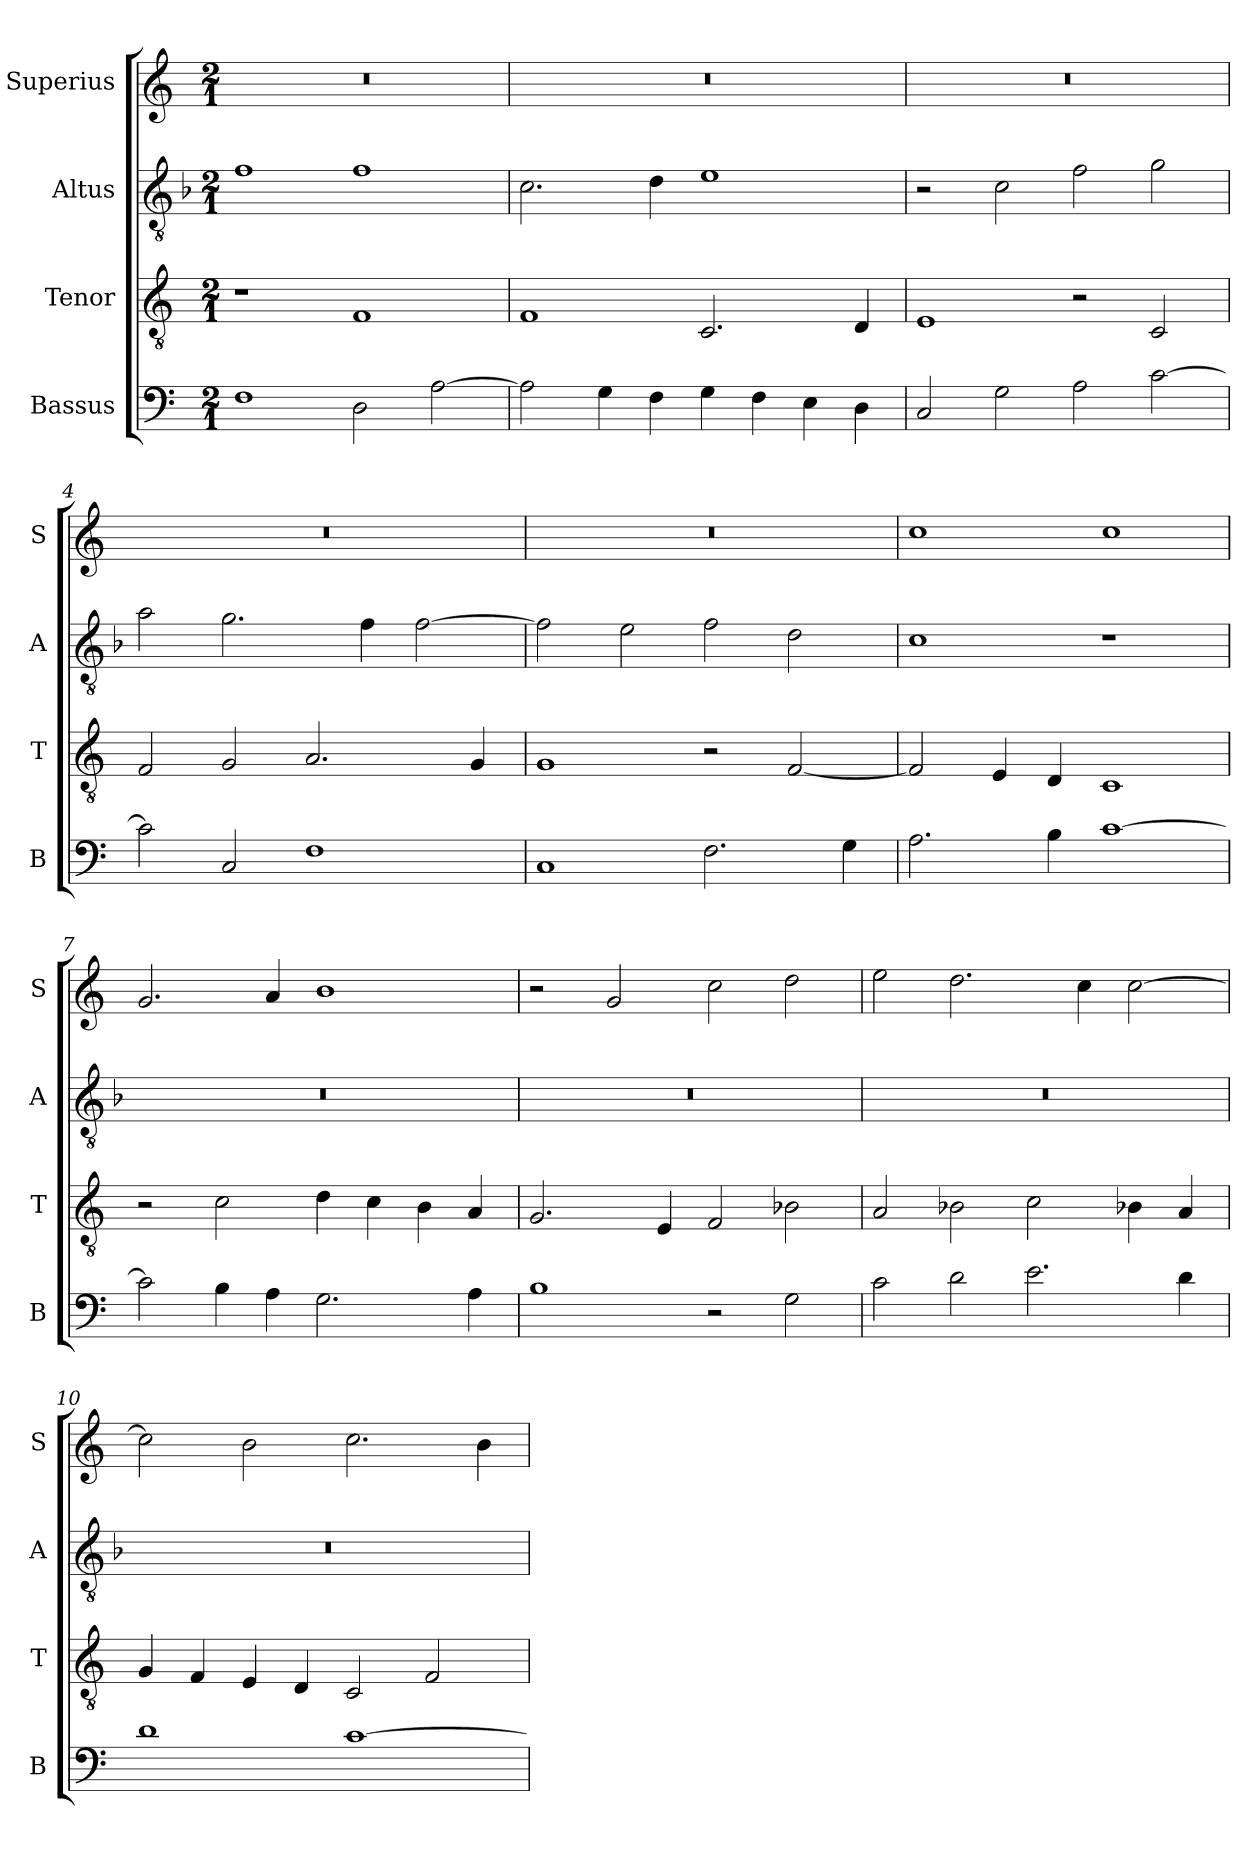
**kern	**kern	**kern	**kern
*part4	*part3	*part2	*part1
*staff4	*staff3	*staff2	*staff1
*I"Bassus	*I"Tenor	*I"Altus	*I"Superius
*I'B	*I'T	*I'A	*I'S
*clefF4	*clefGv2	*clefGv2	*clefG2
*k[]	*k[]	*k[b-]	*k[]
*M2/1	*M2/1	*M2/1	*M2/1
=1	=1	=1	=1
1F	1r	1f	0r
2D\	1F	1f	.
[2A\	.	.	.
=2	=2	=2	=2
2A\]	1F	2.c\	0r
4G\	.	.	.
4F\	.	4d\	.
4G\	2.C/	1e	.
4F\	.	.	.
4E\	.	.	.
4D\	4D/	.	.
=3	=3	=3	=3
2C/	1E	2r	0r
2G\	.	2c\	.
2A\	2r	2f\	.
[2c\	2C/	2g\	.
=4	=4	=4	=4
2c\]	2F/	2a\	0r
2C/	2G/	2.g\	.
1F	2.A/	.	.
.	.	4f\	.
.	.	[2f\	.
.	4G/	.	.
=5	=5	=5	=5
1C	1G	2f\]	0r
.	.	2e\	.
2.F\	2r	2f\	.
.	[2F/	2d\	.
4G\	.	.	.
=6	=6	=6	=6
2.A\	2F/]	1c	1cc
.	4E/	.	.
4B\	4D/	.	.
[1c	1C	1r	1cc
=7	=7	=7	=7
2c\]	2r	0r	2.g/
4B\	2c\	.	.
4A\	.	.	4a/
2.G\	4d\	.	1b
.	4c\	.	.
.	4B\	.	.
4A\	4A/	.	.
=8	=8	=8	=8
1B	2.G/	0r	2r
.	.	.	2g/
.	4E/	.	.
2r	2F/	.	2cc\
2G\	2B-X\	.	2dd\
=9	=9	=9	=9
2c\	2A/	0r	2ee\
2d\	2B-X\	.	2.dd\
2.e\	2c\	.	.
.	.	.	4cc\
.	4B-X\	.	[2cc\
4d\	4A/	.	.
=10	=10	=10	=10
1d	4G/	0r	2cc\]
.	4F/	.	.
.	4E/	.	2b\
.	4D/	.	.
[1c	2C/	.	2.cc\
.	2F/	.	.
.	.	.	4b\
=	=	=	=
*-	*-	*-	*-
